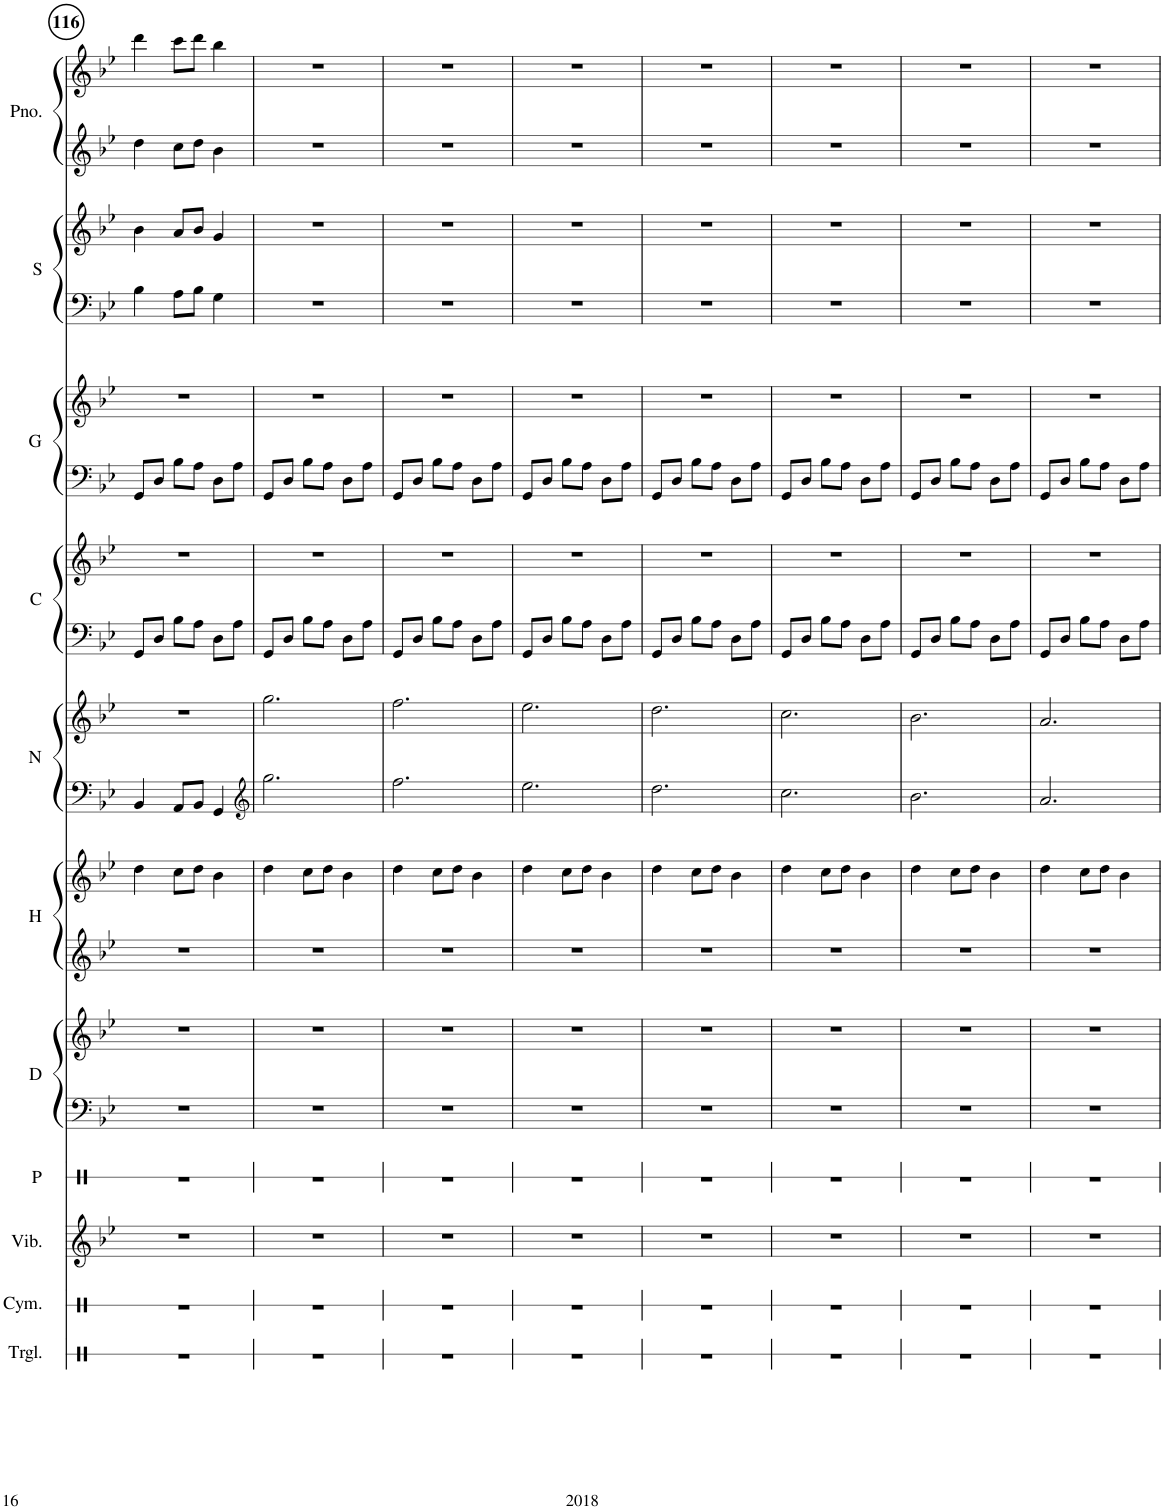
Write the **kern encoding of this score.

**kern	**kern	**kern	**kern	**kern	**kern	**kern	**kern	**kern	**kern	**kern	**kern	**kern	**kern	**kern	**kern	**kern	**kern
*part11	*part10	*part9	*part8	*part7	*part7	*part6	*part6	*part5	*part5	*part4	*part4	*part3	*part3	*part2	*part2	*part1	*part1
*staff18	*staff17	*staff16	*staff15	*staff14	*staff13	*staff12	*staff11	*staff10	*staff9	*staff8	*staff7	*staff6	*staff5	*staff4	*staff3	*staff2	*staff1
*I"Triangle	*I"Cymbal	*I"Vibraphone	*I"Panda	*I"Dana	*	*I"Makeup Cake	*	*I"Nate	*	*I"Wyoming	*	*I"Dumb One	*	*I"SANTA!	*	*I"Piano	*
*I'Trgl.	*I'Cym.	*I'Vib.	*I'P	*I'D	*	*	*	*I'N	*	*	*	*	*	*I'S	*	*I'Pno.	*
!!LO:PB:g=z
*clefX	*clefX	*clefG2	*clefX	*clefF4	*clefG2	*clefG2	*clefG2	*clefF4	*clefG2	*clefF4	*clefG2	*clefF4	*clefG2	*clefF4	*clefG2	*clefG2	*clefG2
*k[]	*k[]	*k[b-e-]	*k[]	*k[b-e-]	*k[b-e-]	*k[b-e-]	*k[b-e-]	*k[b-e-]	*k[b-e-]	*k[b-e-]	*k[b-e-]	*k[b-e-]	*k[b-e-]	*k[b-e-]	*k[b-e-]	*k[b-e-]	*k[b-e-]
*M3/4	*M3/4	*M3/4	*M3/4	*M3/4	*M3/4	*M3/4	*M3/4	*M3/4	*M3/4	*M3/4	*M3/4	*M3/4	*M3/4	*M3/4	*M3/4	*M3/4	*M3/4
=116	=116	=116	=116	=116	=116	=116	=116	=116	=116	=116	=116	=116	=116	=116	=116	=116	=116
2.r	2.r	2.r	2.r	2.r	2.r	2.r	4dd\	4BB-/	2.r	8GG/L	2.r	8GG/L	2.r	4B-\	4b-\	4dd\	4ddd\
.	.	.	.	.	.	.	.	.	.	8D/J	.	8D/J	.	.	.	.	.
.	.	.	.	.	.	.	8cc\L	8AA/L	.	8B-\L	.	8B-\L	.	8A\L	8a/L	8cc\L	8ccc\L
.	.	.	.	.	.	.	8dd\J	8BB-/J	.	8A\J	.	8A\J	.	8B-\J	8b-/J	8dd\J	8ddd\J
.	.	.	.	.	.	.	4b-\	4GG/	.	8D\L	.	8D\L	.	4G\	4g/	4b-\	4bb-\
.	.	.	.	.	.	.	.	.	.	8A\J	.	8A\J	.	.	.	.	.
=117	=117	=117	=117	=117	=117	=117	=117	=117	=117	=117	=117	=117	=117	=117	=117	=117	=117
*	*	*	*	*	*	*	*	*clefG2	*	*	*	*	*	*	*	*	*
2.r	2.r	2.r	2.r	2.r	2.r	2.r	4dd\	2.gg\	2.gg\	8GG/L	2.r	8GG/L	2.r	2.r	2.r	2.r	2.r
.	.	.	.	.	.	.	.	.	.	8D/J	.	8D/J	.	.	.	.	.
.	.	.	.	.	.	.	8cc\L	.	.	8B-\L	.	8B-\L	.	.	.	.	.
.	.	.	.	.	.	.	8dd\J	.	.	8A\J	.	8A\J	.	.	.	.	.
.	.	.	.	.	.	.	4b-\	.	.	8D\L	.	8D\L	.	.	.	.	.
.	.	.	.	.	.	.	.	.	.	8A\J	.	8A\J	.	.	.	.	.
=118	=118	=118	=118	=118	=118	=118	=118	=118	=118	=118	=118	=118	=118	=118	=118	=118	=118
2.r	2.r	2.r	2.r	2.r	2.r	2.r	4dd\	2.ff\	2.ff\	8GG/L	2.r	8GG/L	2.r	2.r	2.r	2.r	2.r
.	.	.	.	.	.	.	.	.	.	8D/J	.	8D/J	.	.	.	.	.
.	.	.	.	.	.	.	8cc\L	.	.	8B-\L	.	8B-\L	.	.	.	.	.
.	.	.	.	.	.	.	8dd\J	.	.	8A\J	.	8A\J	.	.	.	.	.
.	.	.	.	.	.	.	4b-\	.	.	8D\L	.	8D\L	.	.	.	.	.
.	.	.	.	.	.	.	.	.	.	8A\J	.	8A\J	.	.	.	.	.
=119	=119	=119	=119	=119	=119	=119	=119	=119	=119	=119	=119	=119	=119	=119	=119	=119	=119
2.r	2.r	2.r	2.r	2.r	2.r	2.r	4dd\	2.ee-\	2.ee-\	8GG/L	2.r	8GG/L	2.r	2.r	2.r	2.r	2.r
.	.	.	.	.	.	.	.	.	.	8D/J	.	8D/J	.	.	.	.	.
.	.	.	.	.	.	.	8cc\L	.	.	8B-\L	.	8B-\L	.	.	.	.	.
.	.	.	.	.	.	.	8dd\J	.	.	8A\J	.	8A\J	.	.	.	.	.
.	.	.	.	.	.	.	4b-\	.	.	8D\L	.	8D\L	.	.	.	.	.
.	.	.	.	.	.	.	.	.	.	8A\J	.	8A\J	.	.	.	.	.
=120	=120	=120	=120	=120	=120	=120	=120	=120	=120	=120	=120	=120	=120	=120	=120	=120	=120
2.r	2.r	2.r	2.r	2.r	2.r	2.r	4dd\	2.dd\	2.dd\	8GG/L	2.r	8GG/L	2.r	2.r	2.r	2.r	2.r
.	.	.	.	.	.	.	.	.	.	8D/J	.	8D/J	.	.	.	.	.
.	.	.	.	.	.	.	8cc\L	.	.	8B-\L	.	8B-\L	.	.	.	.	.
.	.	.	.	.	.	.	8dd\J	.	.	8A\J	.	8A\J	.	.	.	.	.
.	.	.	.	.	.	.	4b-\	.	.	8D\L	.	8D\L	.	.	.	.	.
.	.	.	.	.	.	.	.	.	.	8A\J	.	8A\J	.	.	.	.	.
=121	=121	=121	=121	=121	=121	=121	=121	=121	=121	=121	=121	=121	=121	=121	=121	=121	=121
2.r	2.r	2.r	2.r	2.r	2.r	2.r	4dd\	2.cc\	2.cc\	8GG/L	2.r	8GG/L	2.r	2.r	2.r	2.r	2.r
.	.	.	.	.	.	.	.	.	.	8D/J	.	8D/J	.	.	.	.	.
.	.	.	.	.	.	.	8cc\L	.	.	8B-\L	.	8B-\L	.	.	.	.	.
.	.	.	.	.	.	.	8dd\J	.	.	8A\J	.	8A\J	.	.	.	.	.
.	.	.	.	.	.	.	4b-\	.	.	8D\L	.	8D\L	.	.	.	.	.
.	.	.	.	.	.	.	.	.	.	8A\J	.	8A\J	.	.	.	.	.
=122	=122	=122	=122	=122	=122	=122	=122	=122	=122	=122	=122	=122	=122	=122	=122	=122	=122
2.r	2.r	2.r	2.r	2.r	2.r	2.r	4dd\	2.b-\	2.b-\	8GG/L	2.r	8GG/L	2.r	2.r	2.r	2.r	2.r
.	.	.	.	.	.	.	.	.	.	8D/J	.	8D/J	.	.	.	.	.
.	.	.	.	.	.	.	8cc\L	.	.	8B-\L	.	8B-\L	.	.	.	.	.
.	.	.	.	.	.	.	8dd\J	.	.	8A\J	.	8A\J	.	.	.	.	.
.	.	.	.	.	.	.	4b-\	.	.	8D\L	.	8D\L	.	.	.	.	.
.	.	.	.	.	.	.	.	.	.	8A\J	.	8A\J	.	.	.	.	.
=123	=123	=123	=123	=123	=123	=123	=123	=123	=123	=123	=123	=123	=123	=123	=123	=123	=123
2.r	2.r	2.r	2.r	2.r	2.r	2.r	4dd\	2.a/	2.a/	8GG/L	2.r	8GG/L	2.r	2.r	2.r	2.r	2.r
.	.	.	.	.	.	.	.	.	.	8D/J	.	8D/J	.	.	.	.	.
.	.	.	.	.	.	.	8cc\L	.	.	8B-\L	.	8B-\L	.	.	.	.	.
.	.	.	.	.	.	.	8dd\J	.	.	8A\J	.	8A\J	.	.	.	.	.
.	.	.	.	.	.	.	4b-\	.	.	8D\L	.	8D\L	.	.	.	.	.
.	.	.	.	.	.	.	.	.	.	8A\J	.	8A\J	.	.	.	.	.
=	=	=	=	=	=	=	=	=	=	=	=	=	=	=	=	=	=
*-	*-	*-	*-	*-	*-	*-	*-	*-	*-	*-	*-	*-	*-	*-	*-	*-	*-
